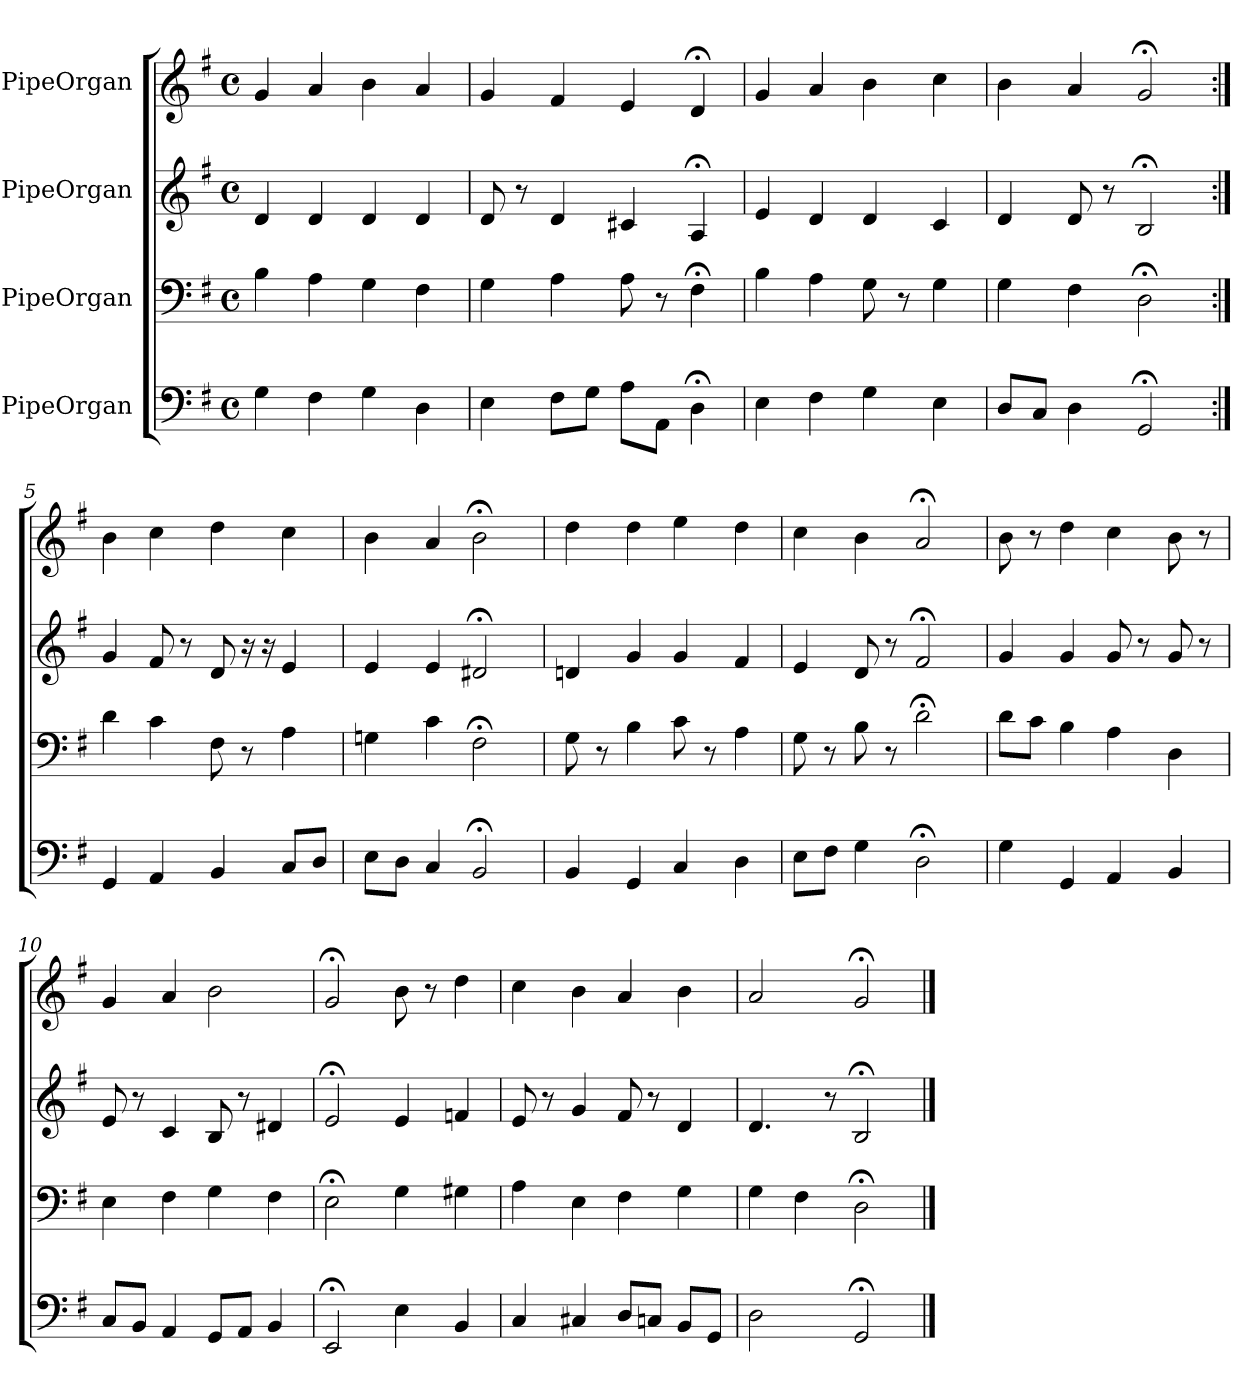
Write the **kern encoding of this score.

**kern	**kern	**kern	**kern
*part4	*part3	*part2	*part1
*staff4	*staff3	*staff2	*staff1
*I"PipeOrgan	*I"PipeOrgan	*I"PipeOrgan	*I"PipeOrgan
*clefF4	*clefF4	*clefG2	*clefG2
*k[f#]	*k[f#]	*k[f#]	*k[f#]
*G:	*G:	*G:	*G:
*M4/4	*M4/4	*M4/4	*M4/4
*met(c)	*met(c)	*met(c)	*met(c)
*MM60	*MM60	*MM60	*MM60
=	=	=	=
4G	4B	4d	4g
4F#	4A	4d	4a
4G	4G	4d	4b
4D	4F#	4d	4a
=2	=2	=2	=2
4E	4G	8d	4g
.	.	8r	.
8F#\L	4A	4d	4f#
8G\J	.	.	.
8A\L	8A	4c#X	4e
8AA\J	8r	.	.
4D;<	4F#;<	4A;<	4d;<
=3	=3	=3	=3
4E	4B	4e	4g
4F#	4A	4d	4a
4G	8G	4d	4b
.	8r	.	.
4E	4G	4c	4cc
=4	=4	=4	=4
8D/L	4G	4d	4b
8C/J	.	.	.
4D	4F#	8d	4a
.	.	8r	.
2GG;<	2D;<	2B;<	2g;<
=5:|!	=5:|!	=5:|!	=5:|!
4GG	4d	4g	4b
4AA	4c	8f#	4cc
.	.	8r	.
4BB	8F#	8d	4dd
.	8r	16r	.
.	.	16r	.
8C/L	4A	4e	4cc
8D/J	.	.	.
=6	=6	=6	=6
8E\L	4Gn	4e	4b
8D\J	.	.	.
4C	4c	4e	4a
2BB;<	2F#;<	2d#X;<	2b;<
=7	=7	=7	=7
4BB	8G	4dn	4dd
.	8r	.	.
4GG	4B	4g	4dd
4C	8c	4g	4ee
.	8r	.	.
4D	4A	4f#	4dd
=8	=8	=8	=8
8E\L	8G	4e	4cc
8F#\J	8r	.	.
4G	8B	8d	4b
.	8r	8r	.
2D;<	2d;<	2f#;<	2a;<
=9	=9	=9	=9
4G	8d\L	4g	8b
.	8c\J	.	8r
4GG	4B	4g	4dd
4AA	4A	8g	4cc
.	.	8r	.
4BB	4D	8g	8b
.	.	8r	8r
=10	=10	=10	=10
8C/L	4E	8e	4g
8BB/J	.	8r	.
4AA	4F#	4c	4a
8GG/L	4G	8B	2b
8AA/J	.	8r	.
4BB	4F#	4d#X	.
=11	=11	=11	=11
2EE;<	2E;<	2e;<	2g;<
4E	4G	4e	8b
.	.	.	8r
4BB	4G#X	4fn	4dd
=12	=12	=12	=12
4C	4A	8e	4cc
.	.	8r	.
4C#X	4E	4g	4b
8D/L	4F#	8f#	4a
8Cn/J	.	8r	.
8BB/L	4G	4d	4b
8GG/J	.	.	.
=13	=13	=13	=13
2D	4G	4.d	2a
.	4F#	.	.
.	.	8r	.
2GG;<	2D;<	2B;<	2g;<
==	==	==	==
*-	*-	*-	*-
